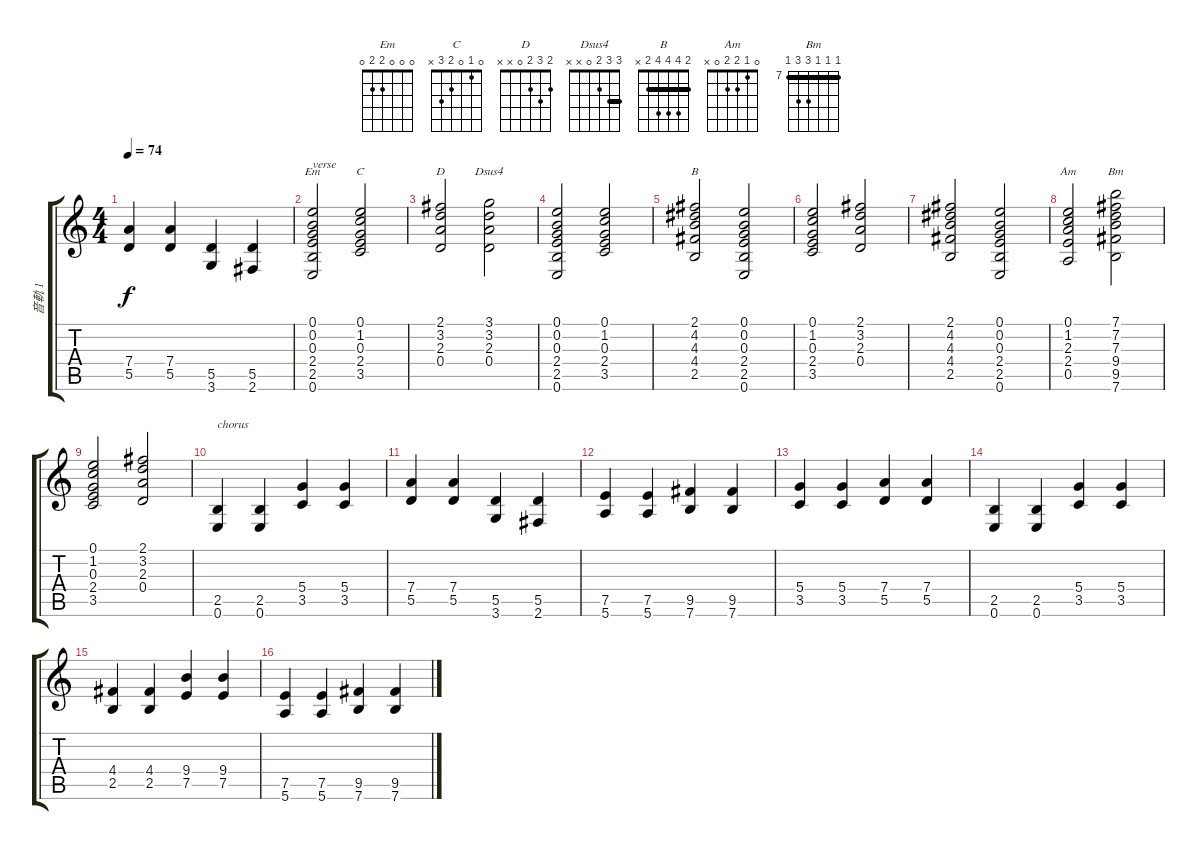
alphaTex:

\track ("音軌 1" "音軌 1") {instrument electricguitarjazz}
\staff {score tabs}
\tuning (E4 B3 G3 D3 A2 E2) {hide}
\chord ("Em" 0 0 0 2 2 0)
\chord ("C" 0 1 0 2 3 x)
\chord ("D" 2 3 2 0 x x)
\chord ("Dsus4" 3 3 2 0 x x) {barre 3}
\chord ("B" 2 4 4 4 2 x) {barre 2}
\chord ("Am" 0 1 2 2 0 x)
\chord ("Bm" 7 7 7 9 9 7) {firstfret 7 barre 7}
\ts (4 4)
\tempo 74
\clef g2
\ks c
(7.4 5.5).4{dy f} (7.4 5.5).4 (5.5 3.6).4 (5.5 2.6).4 |
(0.1 0.2 0.3 2.4 2.5 0.6).2{ch "Em" txt "verse" instrument electricguitarjazz} (0.1 1.2 0.3 2.4 3.5).2{ch "C"} |
(2.1 3.2 2.3 0.4).2{ch "D"} (3.1 3.2 2.3 0.4).2{ch "Dsus4"} |
(0.1 0.2 0.3 2.4 2.5 0.6).2 (0.1 1.2 0.3 2.4 3.5).2 |
(2.1 4.2 4.3 4.4 2.5).2{ch "B"} (0.1 0.2 0.3 2.4 2.5 0.6).2 |
(0.1 1.2 0.3 2.4 3.5).2 (2.1 3.2 2.3 0.4).2 |
(2.1 4.2 4.3 4.4 2.5).2 (0.1 0.2 0.3 2.4 2.5 0.6).2 |
(0.1 1.2 2.3 2.4 0.5).2{ch "Am"} (7.1 7.2 7.3 9.4 9.5 7.6).2{ch "Bm"} |
(0.1 1.2 0.3 2.4 3.5).2 (2.1 3.2 2.3 0.4).2 |
(2.5 0.6).4{txt "chorus" instrument overdrivenguitar} (2.5 0.6).4 (5.4 3.5).4 (5.4 3.5).4 |
(7.4 5.5).4 (7.4 5.5).4 (5.5 3.6).4 (5.5 2.6).4 |
(7.5 5.6).4 (7.5 5.6).4 (9.5 7.6).4 (9.5 7.6).4 |
(5.4 3.5).4 (5.4 3.5).4 (7.4 5.5).4 (7.4 5.5).4 |
(2.5 0.6).4 (2.5 0.6).4 (5.4 3.5).4 (5.4 3.5).4 |
(4.4 2.5).4 (4.4 2.5).4 (9.4 7.5).4 (9.4 7.5).4 |
(7.5 5.6).4 (7.5 5.6).4 (9.5 7.6).4 (9.5 7.6).4
